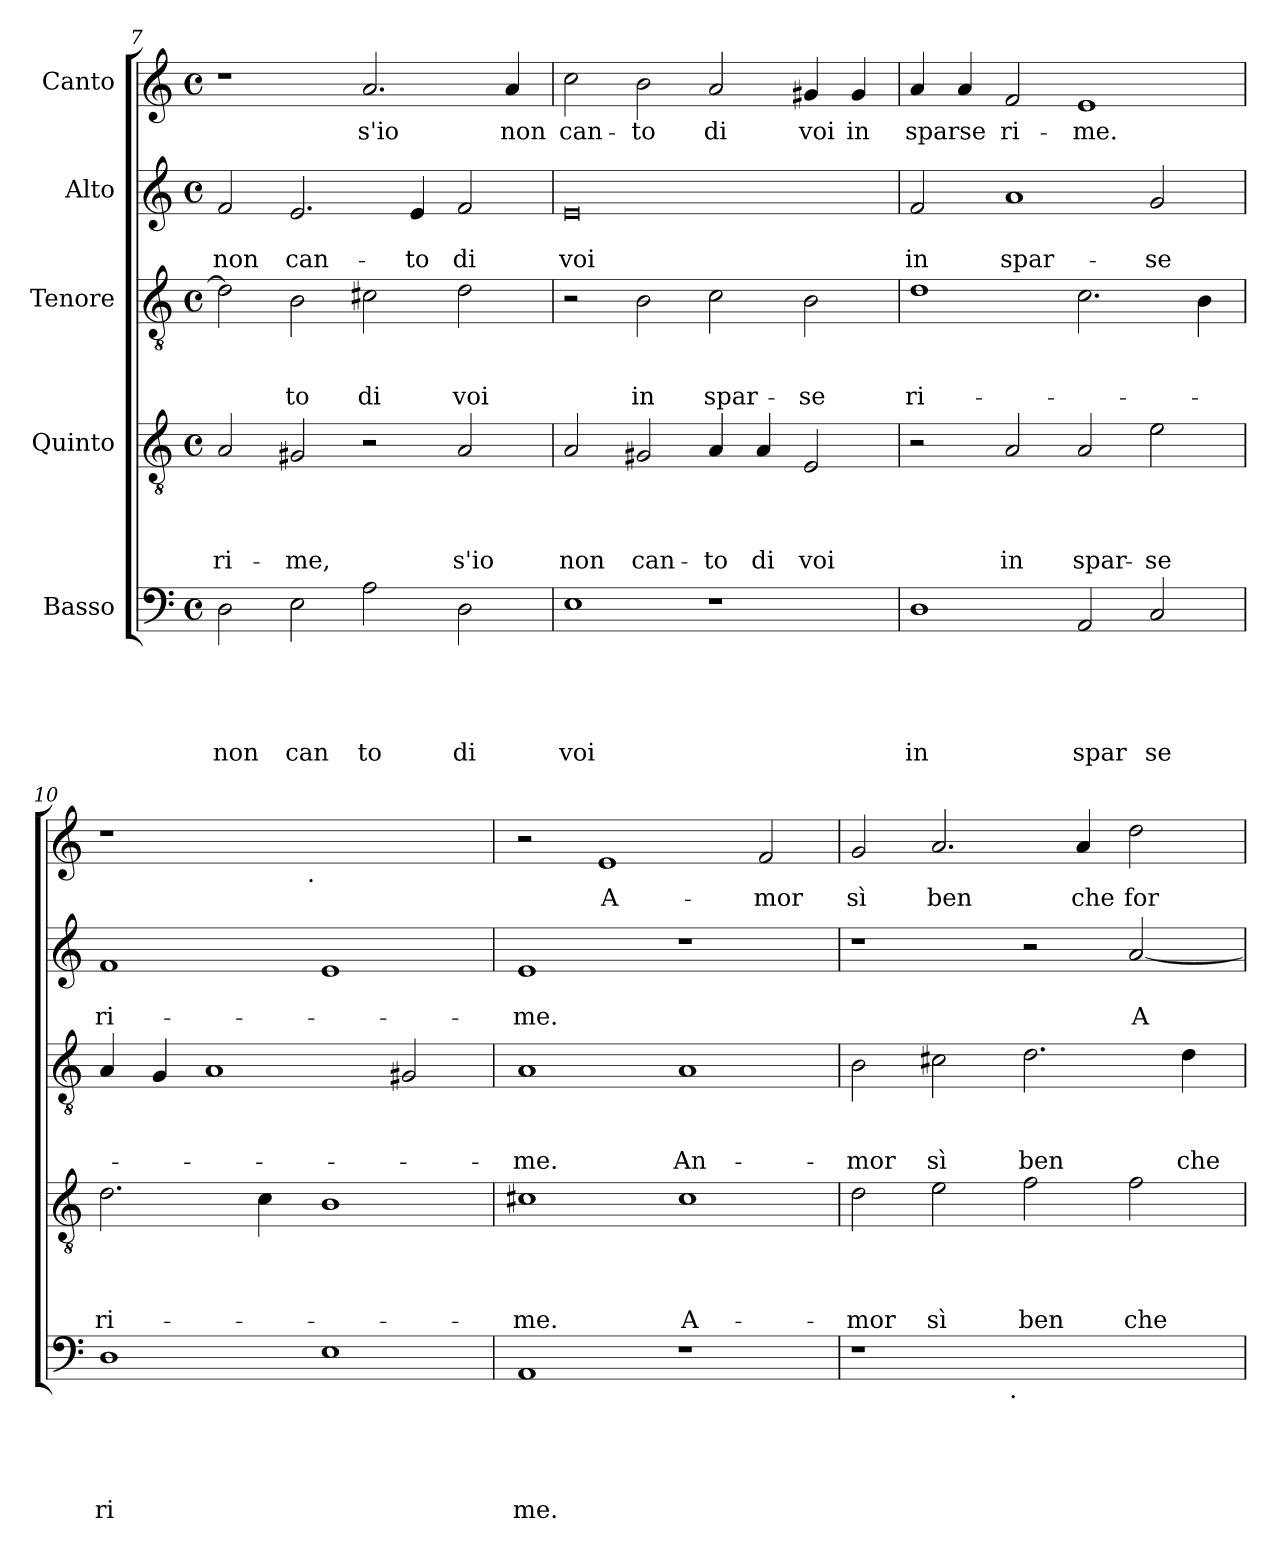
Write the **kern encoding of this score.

**kern	**text	**text	**text	**text	**text	**kern	**text	**text	**text	**text	**kern	**text	**text	**text	**kern	**text	**text	**kern	**text
*part5	*part5	*part5	*part5	*part5	*part5	*part4	*part4	*part4	*part4	*part4	*part3	*part3	*part3	*part3	*part2	*part2	*part2	*part1	*part1
*staff5	*staff5	*staff5	*staff5	*staff5	*staff5	*staff4	*staff4	*staff4	*staff4	*staff4	*staff3	*staff3	*staff3	*staff3	*staff2	*staff2	*staff2	*staff1	*staff1
*I"Basso	*	*	*	*	*	*I"Quinto	*	*	*	*	*I"Tenore	*	*	*	*I"Alto	*	*	*I"Canto	*
*clefF4	*	*	*	*	*	*clefGv2	*	*	*	*	*clefGv2	*	*	*	*clefG2	*	*	*clefG2	*
*k[]	*	*	*	*	*	*k[]	*	*	*	*	*k[]	*	*	*	*k[]	*	*	*k[]	*
*C:	*	*	*	*	*	*C:	*	*	*	*	*C:	*	*	*	*C:	*	*	*C:	*
*M4/4	*	*	*	*	*	*M4/4	*	*	*	*	*M4/4	*	*	*	*M4/4	*	*	*M4/4	*
*met(c)	*	*	*	*	*	*met(c)	*	*	*	*	*met(c)	*	*	*	*met(c)	*	*	*met(c)	*
=7	=7	=7	=7	=7	=7	=7	=7	=7	=7	=7	=7	=7	=7	=7	=7	=7	=7	=7	=7
!	!	!	!	!	!LO:LY:b	!	!	!	!	!LO:LY:b	!	!	!	!	!	!	!LO:LY:b	!	!
2D\	.	.	.	.	non	2A/	.	.	.	ri-	2d\]	.	.	.	2f/	.	non	1r	.
!	!	!	!	!	!LO:LY:b	!	!	!	!	!LO:LY:b	!	!	!	!LO:LY:b	!	!	!LO:LY:b	!	!
2E\	.	.	.	.	can	2G#X/	.	.	.	-me,	2B\	.	.	-to	2.e/	.	can-	.	.
!	!	!	!	!	!LO:LY:b	!	!	!	!	!	!	!	!	!LO:LY:b	!	!	!	!	!LO:LY:b
2A\	.	.	.	.	to	2r	.	.	.	.	2c#X\	.	.	di	.	.	.	2.a/	s'io
!	!	!	!	!	!	!	!	!	!	!	!	!	!	!	!	!	!LO:LY:b	!	!
.	.	.	.	.	.	.	.	.	.	.	.	.	.	.	4e/	.	-to	.	.
!	!	!	!	!	!LO:LY:b	!	!	!	!	!LO:LY:b	!	!	!	!LO:LY:b	!	!	!LO:LY:b	!	!
2D\	.	.	.	.	di	2A/	.	.	.	s'io	2d\	.	.	voi	2f/	.	di	.	.
!	!	!	!	!	!	!	!	!	!	!	!	!	!	!	!	!	!	!	!LO:LY:b
.	.	.	.	.	.	.	.	.	.	.	.	.	.	.	.	.	.	4a/	non
=8	=8	=8	=8	=8	=8	=8	=8	=8	=8	=8	=8	=8	=8	=8	=8	=8	=8	=8	=8
!	!	!	!	!	!LO:LY:b	!	!	!	!	!LO:LY:b	!	!	!	!	!	!	!LO:LY:b	!	!LO:LY:b
1E	.	.	.	.	voi	2A/	.	.	.	non	2r	.	.	.	0e	.	voi	2cc\	can-
!	!	!	!	!	!	!	!	!	!	!LO:LY:b	!	!	!	!LO:LY:b	!	!	!	!	!LO:LY:b
.	.	.	.	.	.	2G#X/	.	.	.	can-	2B\	.	.	in	.	.	.	2b\	-to
!	!	!	!	!	!	!	!	!	!	!LO:LY:b	!	!	!	!LO:LY:b	!	!	!	!	!LO:LY:b
1r	.	.	.	.	.	4A/	.	.	.	-to	2c\	.	.	spar-	.	.	.	2a/	di
!	!	!	!	!	!	!	!	!	!	!LO:LY:b	!	!	!	!	!	!	!	!	!
.	.	.	.	.	.	4A/	.	.	.	di	.	.	.	.	.	.	.	.	.
!	!	!	!	!	!	!	!	!	!	!LO:LY:b	!	!	!	!LO:LY:b	!	!	!	!	!LO:LY:b
.	.	.	.	.	.	2E/	.	.	.	voi	2B\	.	.	-se	.	.	.	4g#X/	voi
!	!	!	!	!	!	!	!	!	!	!	!	!	!	!	!	!	!	!	!LO:LY:b
.	.	.	.	.	.	.	.	.	.	.	.	.	.	.	.	.	.	4g#/	in
=9	=9	=9	=9	=9	=9	=9	=9	=9	=9	=9	=9	=9	=9	=9	=9	=9	=9	=9	=9
!	!	!	!	!	!LO:LY:b	!	!	!	!	!	!	!	!	!LO:LY:b	!	!	!LO:LY:b	!	!LO:LY:b
1D	.	.	.	.	in	2r	.	.	.	.	1d	.	.	ri-	2f/	.	in	4a/	sparse
.	.	.	.	.	.	.	.	.	.	.	.	.	.	.	.	.	.	4a/	.
!	!	!	!	!	!	!	!	!	!	!LO:LY:b	!	!	!	!	!	!	!LO:LY:b	!	!LO:LY:b
.	.	.	.	.	.	2A/	.	.	.	in	.	.	.	.	1a	.	spar-	2f/	ri-
!	!	!	!	!	!LO:LY:b	!	!	!	!	!LO:LY:b	!	!	!	!	!	!	!	!	!LO:LY:b
2AA/	.	.	.	.	spar	2A/	.	.	.	spar-	2.c\	.	.	.	.	.	.	1e	-me.
!	!	!	!	!	!LO:LY:b	!	!	!	!	!LO:LY:b	!	!	!	!	!	!	!LO:LY:b	!	!
2C/	.	.	.	.	se	2e\	.	.	.	-se	.	.	.	.	2g/	.	-se	.	.
.	.	.	.	.	.	.	.	.	.	.	4B\	.	.	.	.	.	.	.	.
=10	=10	=10	=10	=10	=10	=10	=10	=10	=10	=10	=10	=10	=10	=10	=10	=10	=10	=10	=10
!	!	!	!	!	!LO:LY:b	!	!	!	!	!LO:LY:b	!	!	!	!	!	!	!LO:LY:b	!	!
*	*	*	*	*	*	*	*	*	*	*	*	*	*	*	*	*	*	*^	*
1D	.	.	.	.	ri	2.d\	.	.	.	ri-	4A/	.	.	.	1f	.	ri-	1r	2ryy	.
.	.	.	.	.	.	.	.	.	.	.	4G/	.	.	.	.	.	.	.	.	.
.	.	.	.	.	.	.	.	.	.	.	1A	.	.	.	.	.	.	.	4...ryy	.
.	.	.	.	.	.	4c\	.	.	.	.	.	.	.	.	.	.	.	.	.	.
!	!	!	!	!	!	!	!	!	!	!	!	!	!	!	!	!	!	!	!LO:TX:b:t=.	!
.	.	.	.	.	.	.	.	.	.	.	.	.	.	.	.	.	.	.	1ryy	.
1E	.	.	.	.	.	1B	.	.	.	.	.	.	.	.	1e	.	.	1ryy	.	.
.	.	.	.	.	.	.	.	.	.	.	2G#X/	.	.	.	.	.	.	.	.	.
.	.	.	.	.	.	.	.	.	.	.	.	.	.	.	.	.	.	.	32ryy	.
=11	=11	=11	=11	=11	=11	=11	=11	=11	=11	=11	=11	=11	=11	=11	=11	=11	=11	=11	=11	=11
!	!	!	!	!	!LO:LY:b	!	!	!	!	!LO:LY:b	!	!	!	!LO:LY:b	!	!	!LO:LY:b	!	!	!
*	*	*	*	*	*	*	*	*	*	*	*	*	*	*	*	*	*	*v	*v	*
1AA	.	.	.	.	me.	1c#X	.	.	.	-me.	1A	.	.	-me.	1e	.	-me.	2r	.
!	!	!	!	!	!	!	!	!	!	!	!	!	!	!	!	!	!	!	!LO:LY:b
.	.	.	.	.	.	.	.	.	.	.	.	.	.	.	.	.	.	1e	A-
!	!	!	!	!	!	!	!	!	!	!LO:LY:b	!	!	!	!LO:LY:b:rj	!	!	!	!	!
1r	.	.	.	.	.	1c#	.	.	.	A-	1A	.	.	An-	1r	.	.	.	.
!	!	!	!	!	!	!	!	!	!	!	!	!	!	!	!	!	!	!	!LO:LY:b
.	.	.	.	.	.	.	.	.	.	.	.	.	.	.	.	.	.	2f/	-mor
!!LO:LB:g=z
=12	=12	=12	=12	=12	=12	=12	=12	=12	=12	=12	=12	=12	=12	=12	=12	=12	=12	=12	=12
!	!	!	!	!	!	!	!	!	!	!LO:LY:b	!	!	!	!LO:LY:b	!	!	!	!	!LO:LY:b
*^	*	*	*	*	*	*	*	*	*	*	*	*	*	*	*	*	*	*	*
1r	2ryy	.	.	.	.	.	2d\	.	.	.	-mor	2B\	.	.	-mor	1r	.	.	2g/	sì
!	!	!	!	!	!	!	!	!	!	!	!LO:LY:b	!	!	!	!LO:LY:b	!	!	!	!	!LO:LY:b
.	4...ryy	.	.	.	.	.	2e\	.	.	.	sì	2c#X\	.	.	sì	.	.	.	2.a/	ben
!	!LO:TX:b:t=.	!	!	!	!	!	!	!	!	!	!	!	!	!	!	!	!	!	!	!
.	1ryy	.	.	.	.	.	.	.	.	.	.	.	.	.	.	.	.	.	.	.
!	!	!	!	!	!	!	!	!	!	!	!LO:LY:b	!	!	!	!LO:LY:b	!	!	!	!	!
1ryy	.	.	.	.	.	.	2f\	.	.	.	ben	2.d\	.	.	ben	2r	.	.	.	.
!	!	!	!	!	!	!	!	!	!	!	!	!	!	!	!	!	!	!	!	!LO:LY:b
.	.	.	.	.	.	.	.	.	.	.	.	.	.	.	.	.	.	.	4a/	che
!	!	!	!	!	!	!	!	!	!	!	!LO:LY:b	!	!	!	!	!	!	!LO:LY:b	!	!LO:LY:b
.	.	.	.	.	.	.	2f\	.	.	.	che	.	.	.	.	[<2a/	.	A	2dd\	for
!	!	!	!	!	!	!	!	!	!	!	!	!	!	!	!LO:LY:b	!	!	!	!	!
.	.	.	.	.	.	.	.	.	.	.	.	4d\	.	.	che	.	.	.	.	.
.	32ryy	.	.	.	.	.	.	.	.	.	.	.	.	.	.	.	.	.	.	.
*v	*v	*	*	*	*	*	*	*	*	*	*	*	*	*	*	*	*	*	*	*
=	=	=	=	=	=	=	=	=	=	=	=	=	=	=	=	=	=	=	=
*-	*-	*-	*-	*-	*-	*-	*-	*-	*-	*-	*-	*-	*-	*-	*-	*-	*-	*-	*-
